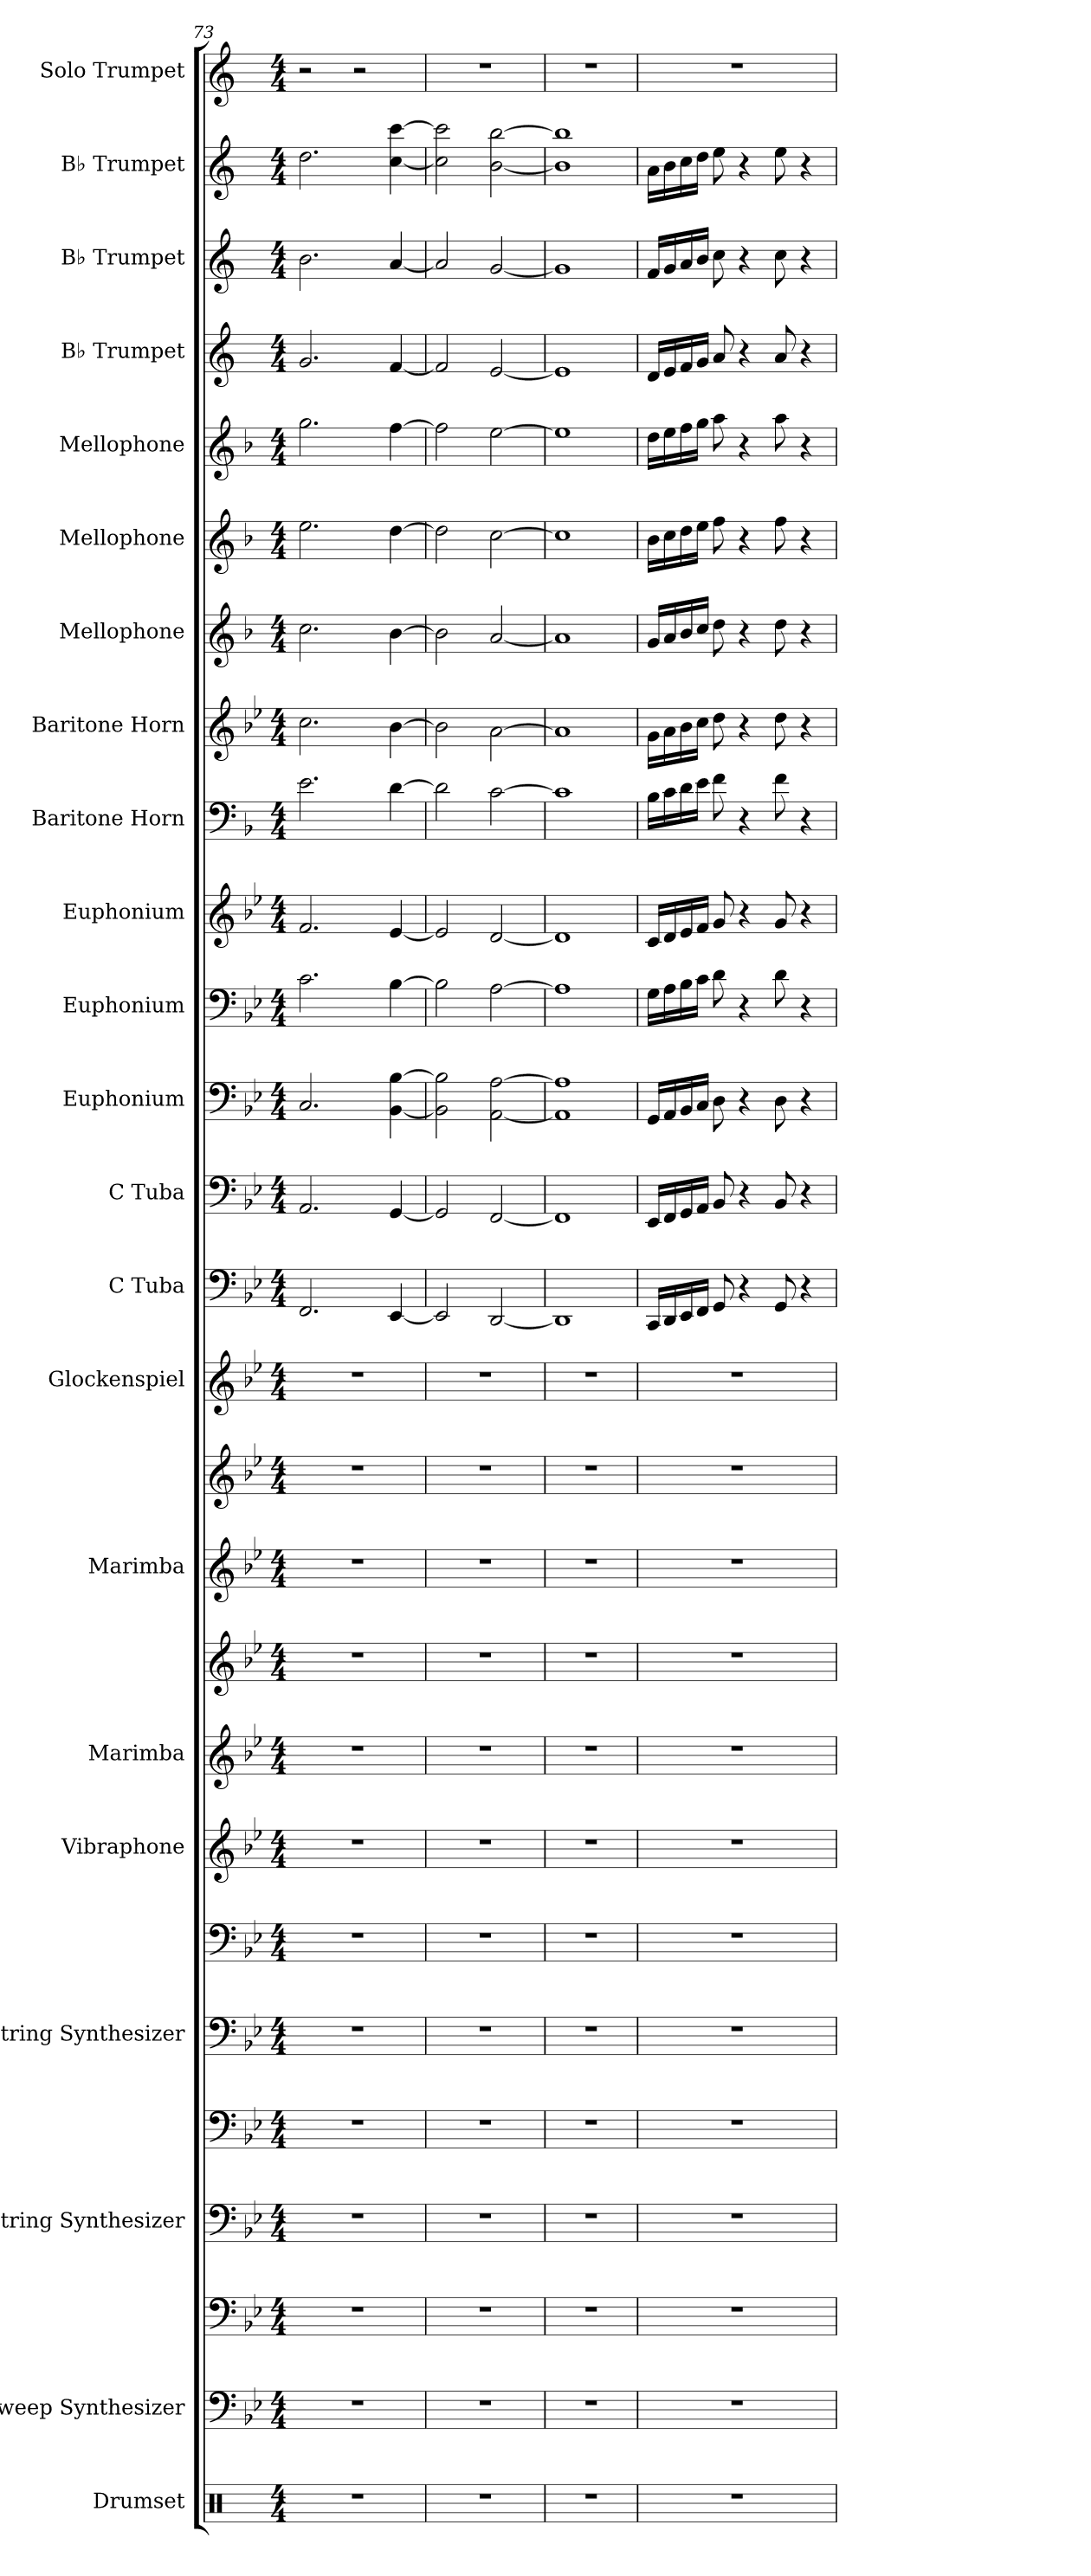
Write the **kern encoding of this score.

**kern	**kern	**kern	**kern	**kern	**kern	**kern	**kern	**kern	**kern	**kern	**kern	**kern	**kern	**kern	**kern	**kern	**kern	**kern	**kern	**kern	**kern	**kern	**kern	**kern	**kern	**kern
*part22	*part21	*part21	*part20	*part20	*part19	*part19	*part18	*part17	*part17	*part16	*part16	*part15	*part14	*part13	*part12	*part11	*part10	*part9	*part8	*part7	*part6	*part5	*part4	*part3	*part2	*part1
*staff27	*staff26	*staff25	*staff24	*staff23	*staff22	*staff21	*staff20	*staff19	*staff18	*staff17	*staff16	*staff15	*staff14	*staff13	*staff12	*staff11	*staff10	*staff9	*staff8	*staff7	*staff6	*staff5	*staff4	*staff3	*staff2	*staff1
*I"Drumset	*I"Sweep Synthesizer	*	*I"String Synthesizer	*	*I"String Synthesizer	*	*I"Vibraphone	*I"Marimba	*	*I"Marimba	*	*I"Glockenspiel	*I"C Tuba	*I"C Tuba	*I"Euphonium	*I"Euphonium	*I"Euphonium	*I"Baritone Horn	*I"Baritone Horn	*I"Mellophone	*I"Mellophone	*I"Mellophone	*I"B♭ Trumpet	*I"B♭ Trumpet	*I"B♭ Trumpet	*I"Solo Trumpet
*I'Drs.	*I'Synth.	*	*I'Synth.	*	*I'Synth.	*	*I'Vib.	*I'Mrm.	*	*I'Mrm.	*	*I'Glk.	*I'C Tu.	*I'C Tu.	*I'Euph.	*I'Euph.	*I'Euph.	*I'Bar. Hn.	*I'Bar. Hn.	*I'Mph.	*I'Mph.	*I'Mph.	*I'B♭ Tpt.	*I'B♭ Tpt.	*I'B♭ Tpt.	*I'Solo Tpt.
*clefX	*clefF4	*clefF4	*clefF4	*clefF4	*clefF4	*clefF4	*clefG2	*clefG2	*clefG2	*clefG2	*clefG2	*clefG2	*clefF4	*clefF4	*clefF4	*clefF4	*clefG2	*clefF4	*clefG2	*clefG2	*clefG2	*clefG2	*clefG2	*clefG2	*clefG2	*clefG2
*	*	*	*	*	*	*	*	*	*	*	*	*ITrd-14c-24	*	*	*	*	*ITrd8c14	*ITrd4c7	*ITrd8c14	*ITrd4c7	*ITrd4c7	*ITrd4c7	*ITrd1c2	*ITrd1c2	*ITrd1c2	*ITrd1c2
*k[]	*k[b-e-]	*k[b-e-]	*k[b-e-]	*k[b-e-]	*k[b-e-]	*k[b-e-]	*k[b-e-]	*k[b-e-]	*k[b-e-]	*k[b-e-]	*k[b-e-]	*k[b-e-]	*k[b-e-]	*k[b-e-]	*k[b-e-]	*k[b-e-]	*k[b-e-]	*k[b-e-]	*k[b-e-]	*k[b-e-]	*k[b-e-]	*k[b-e-]	*k[b-e-]	*k[b-e-]	*k[b-e-]	*k[b-e-]
*M4/4	*M4/4	*M4/4	*M4/4	*M4/4	*M4/4	*M4/4	*M4/4	*M4/4	*M4/4	*M4/4	*M4/4	*M4/4	*M4/4	*M4/4	*M4/4	*M4/4	*M4/4	*M4/4	*M4/4	*M4/4	*M4/4	*M4/4	*M4/4	*M4/4	*M4/4	*M4/4
*MM120	*MM120	*MM120	*MM120	*MM120	*MM120	*MM120	*MM120	*MM120	*MM120	*MM120	*MM120	*MM120	*MM120	*MM120	*MM120	*MM120	*MM120	*MM120	*MM120	*MM120	*MM120	*MM120	*MM120	*MM120	*MM120	*MM120
=73	=73	=73	=73	=73	=73	=73	=73	=73	=73	=73	=73	=73	=73	=73	=73	=73	=73	=73	=73	=73	=73	=73	=73	=73	=73	=73
1r	1r	1r	1r	1r	1r	1r	1r	1r	1r	1r	1r	1r	2.FF/	2.AA/	2.C/	2.c\	2.F/	2.A\	2.c\	2.f\	2.a\	2.cc\	2.f/	2.a\	2.cc\	2r
.	.	.	.	.	.	.	.	.	.	.	.	.	.	.	.	.	.	.	.	.	.	.	.	.	.	2r
.	.	.	.	.	.	.	.	.	.	.	.	.	[4EE-/	[4GG/	[4BB-\ [4B-\	[4B-\	[4E-/	[4G\	[4B-\	[4e-\	[4g\	[4b-\	[4e-/	[4g/	[4b-\ [4bb-\	.
!!LO:PB:g=z
=74	=74	=74	=74	=74	=74	=74	=74	=74	=74	=74	=74	=74	=74	=74	=74	=74	=74	=74	=74	=74	=74	=74	=74	=74	=74	=74
1r	1r	1r	1r	1r	1r	1r	1r	1r	1r	1r	1r	1r	2EE-/]	2GG/]	2BB-\] 2B-\]	2B-\]	2E-/]	2G\]	2B-\]	2e-\]	2g\]	2b-\]	2e-/]	2g/]	2b-\] 2bb-\]	1r
.	.	.	.	.	.	.	.	.	.	.	.	.	[2DD/	[2FF/	[2AA\ [2A\	[2A\	[2D/	[2F\	[2A\	[2d/	[2f\	[2a\	[2d/	[2f/	[2a\ [2aa\	.
=75	=75	=75	=75	=75	=75	=75	=75	=75	=75	=75	=75	=75	=75	=75	=75	=75	=75	=75	=75	=75	=75	=75	=75	=75	=75	=75
1r	1r	1r	1r	1r	1r	1r	1r	1r	1r	1r	1r	1r	1DD]	1FF]	1AA] 1A]	1A]	1D]	1F]	1A]	1d]	1f]	1a]	1d]	1f]	1a] 1aa]	1r
=76	=76	=76	=76	=76	=76	=76	=76	=76	=76	=76	=76	=76	=76	=76	=76	=76	=76	=76	=76	=76	=76	=76	=76	=76	=76	=76
*	*	*	*	*	*	*	*	*	*	*	*	*	*	*	*	*	*	*	*	*	*	*	*	*	*	*MM180
1r	1r	1r	1r	1r	1r	1r	1r	1r	1r	1r	1r	1r	16CC/LL	16EE-/LL	16GG/LL	16G\LL	16C/LL	16E-\LL	16G\LL	16c/LL	16e-\LL	16g\LL	16c/LL	16e-/LL	16g\LL	1r
.	.	.	.	.	.	.	.	.	.	.	.	.	16DD/	16FF/	16AA/	16A\	16D/	16F\	16A\	16d/	16f\	16a\	16d/	16f/	16a\	.
.	.	.	.	.	.	.	.	.	.	.	.	.	16EE-/	16GG/	16BB-/	16B-\	16E-/	16G\	16B-\	16e-/	16g\	16b-\	16e-/	16g/	16b-\	.
.	.	.	.	.	.	.	.	.	.	.	.	.	16FF/JJ	16AA/JJ	16C/JJ	16c\JJ	16F/JJ	16A\JJ	16c\JJ	16f/JJ	16a\JJ	16cc\JJ	16f/JJ	16a/JJ	16cc\JJ	.
.	.	.	.	.	.	.	.	.	.	.	.	.	8GG/	8BB-/	8D\	8d\	8G/	8B-\	8d\	8g\	8b-\	8dd\	8g/	8b-\	8dd\	.
.	.	.	.	.	.	.	.	.	.	.	.	.	4r	4r	4r	4r	4r	4r	4r	4r	4r	4r	4r	4r	4r	.
.	.	.	.	.	.	.	.	.	.	.	.	.	8GG/	8BB-/	8D\	8d\	8G/	8B-\	8d\	8g\	8b-\	8dd\	8g/	8b-\	8dd\	.
.	.	.	.	.	.	.	.	.	.	.	.	.	4r	4r	4r	4r	4r	4r	4r	4r	4r	4r	4r	4r	4r	.
=	=	=	=	=	=	=	=	=	=	=	=	=	=	=	=	=	=	=	=	=	=	=	=	=	=	=
*-	*-	*-	*-	*-	*-	*-	*-	*-	*-	*-	*-	*-	*-	*-	*-	*-	*-	*-	*-	*-	*-	*-	*-	*-	*-	*-
